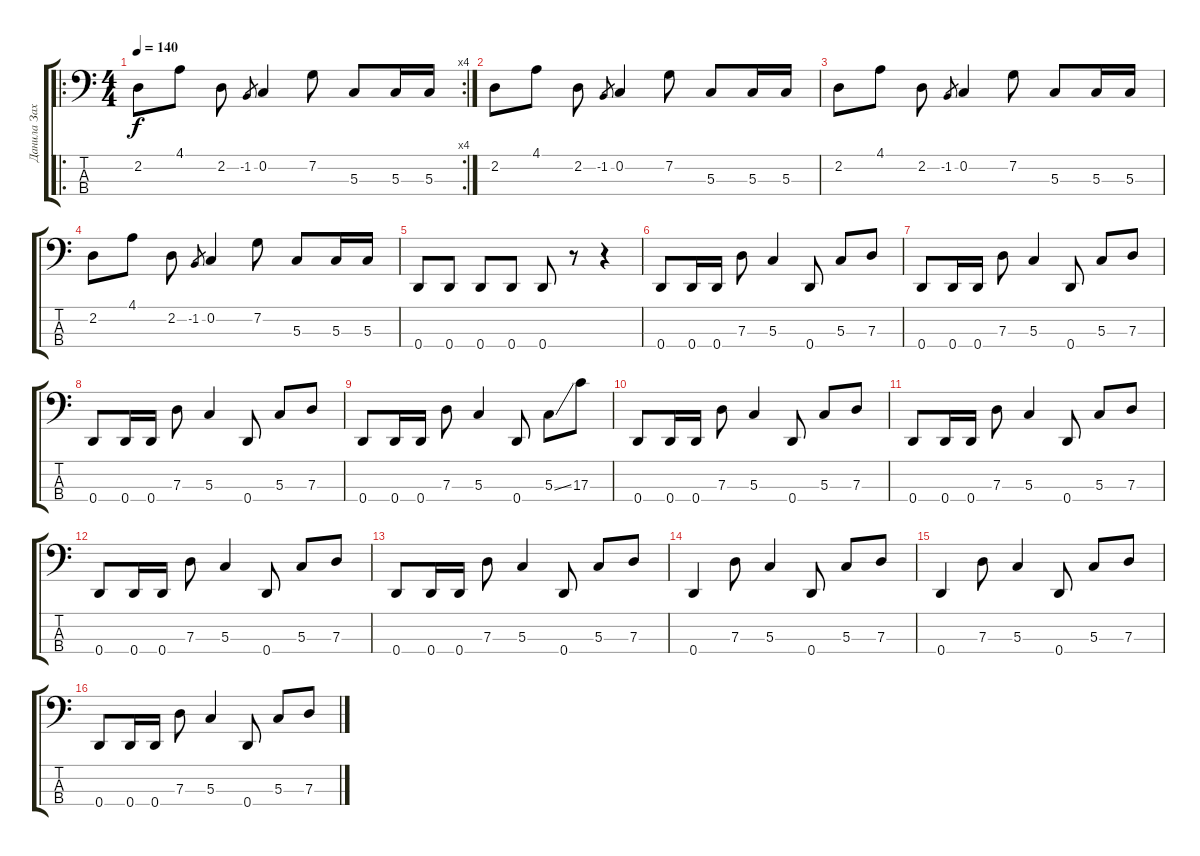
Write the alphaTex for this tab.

\track ("Данила Захаренков" "Данила Зах") {instrument electricbassfinger}
\staff {score tabs}
\tuning (F2 C2 G1 D1) {hide}
\ro
\rc 4
\ts (4 4)
\tempo 140
\clef f4
\ks c
2.2.8{dy f instrument electricbassfinger} 4.1.8 2.2.8 -1.2.8{gr} 0.2.4 7.2.8 5.3.8 5.3.16 5.3.16 |
2.2.8 4.1.8 2.2.8 -1.2.8{gr} 0.2.4 7.2.8 5.3.8 5.3.16 5.3.16 |
2.2.8 4.1.8 2.2.8 -1.2.8{gr} 0.2.4 7.2.8 5.3.8 5.3.16 5.3.16 |
2.2.8 4.1.8 2.2.8 -1.2.8{gr} 0.2.4 7.2.8 5.3.8 5.3.16 5.3.16 |
0.4.8 0.4.8 0.4.8 0.4.8 0.4.8 r.8 r.4 |
0.4.8{volume 9 instrument electricbasspick} 0.4.16 0.4.16 7.3.8 5.3.4 0.4.8 5.3.8 7.3.8 |
0.4.8{volume 9 instrument electricbasspick} 0.4.16 0.4.16 7.3.8 5.3.4 0.4.8 5.3.8 7.3.8 |
0.4.8{volume 9 instrument electricbasspick} 0.4.16 0.4.16 7.3.8 5.3.4 0.4.8 5.3.8 7.3.8 |
0.4.8{volume 9 instrument electricbasspick} 0.4.16 0.4.16 7.3.8 5.3.4 0.4.8 5.3{ss}.8 17.3.8 |
0.4.8{volume 9 instrument electricbasspick} 0.4.16 0.4.16 7.3.8 5.3.4 0.4.8 5.3.8 7.3.8 |
0.4.8{volume 9 instrument electricbasspick} 0.4.16 0.4.16 7.3.8 5.3.4 0.4.8 5.3.8 7.3.8 |
0.4.8{volume 9 instrument electricbasspick} 0.4.16 0.4.16 7.3.8 5.3.4 0.4.8 5.3.8 7.3.8 |
0.4.8{volume 9 instrument electricbasspick} 0.4.16 0.4.16 7.3.8 5.3.4 0.4.8 5.3.8 7.3.8 |
0.4.4{volume 11 instrument electricbasspick} 7.3.8 5.3.4 0.4.8 5.3.8 7.3.8 |
0.4.4{instrument electricbasspick} 7.3.8 5.3.4 0.4.8 5.3.8 7.3.8 |
0.4.8{instrument electricbasspick} 0.4.16 0.4.16 7.3.8 5.3.4 0.4.8 5.3.8 7.3.8
